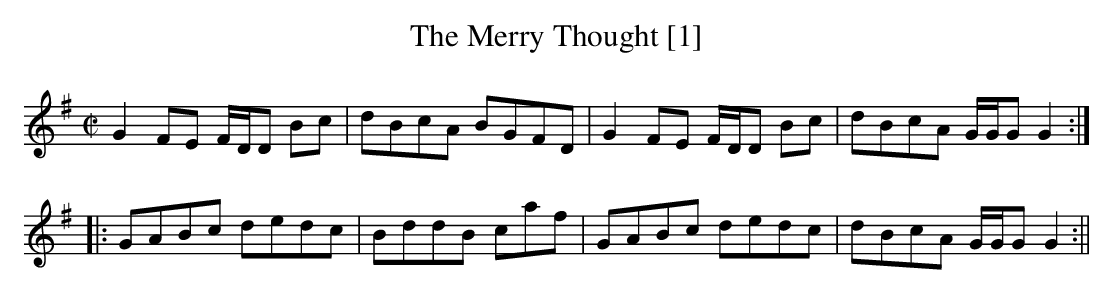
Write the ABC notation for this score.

X:1
T:Merry Thought [1], The
M:C|
L:1/8
K:G
G2 FE F/D/D Bc|dBcA BGFD|G2 FE F/D/D Bc|dBcA G/G/G G2:|
|:GABc dedc|BddB café|GABc dedc|dBcA G/G/G G2:||
